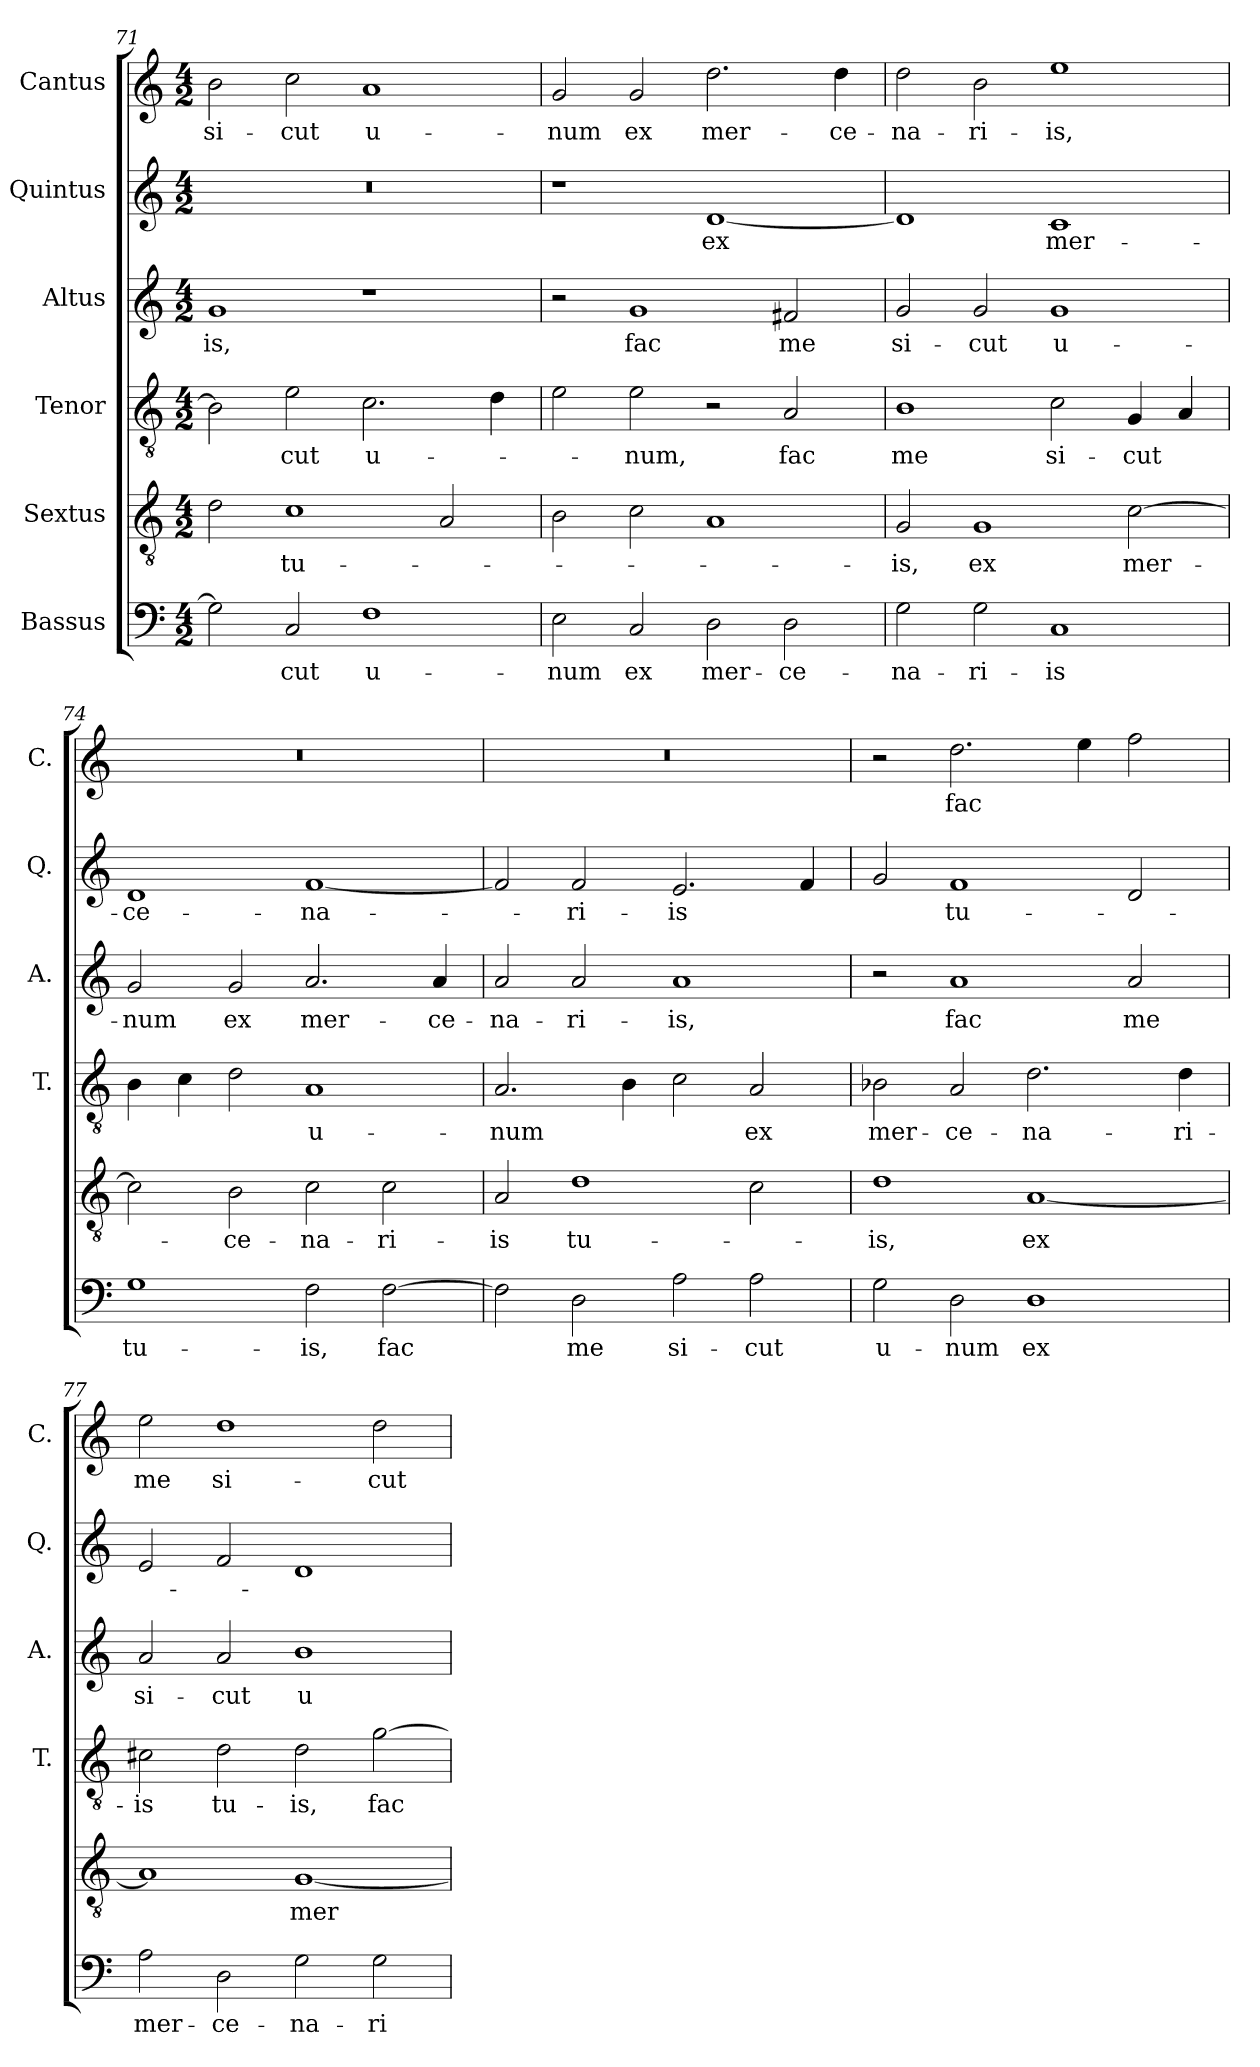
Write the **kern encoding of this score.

**kern	**text	**kern	**text	**kern	**text	**kern	**text	**kern	**text	**kern	**text
*part6	*part6	*part5	*part5	*part4	*part4	*part3	*part3	*part2	*part2	*part1	*part1
*staff6	*staff6	*staff5	*staff5	*staff4	*staff4	*staff3	*staff3	*staff2	*staff2	*staff1	*staff1
*I"Bassus	*	*I"Sextus	*	*I"Tenor	*	*I"Altus	*	*I"Quintus	*	*I"Cantus	*
*	*	*	*	*I'T.	*	*I'A.	*	*I'Q.	*	*I'C.	*
*clefF4	*	*clefGv2	*	*clefGv2	*	*clefG2	*	*clefG2	*	*clefG2	*
*k[]	*	*k[]	*	*k[]	*	*k[]	*	*k[]	*	*k[]	*
*M4/2	*	*M4/2	*	*M4/2	*	*M4/2	*	*M4/2	*	*M4/2	*
=71	=71	=71	=71	=71	=71	=71	=71	=71	=71	=71	=71
2G\]	.	2d\	.	2B\]	.	1g	-is,	0r	.	2b\	si-
2C/	-cut	1c	tu-	2e\	-cut	.	.	.	.	2cc\	-cut
1F	u-	.	.	2.c\	u-	1r	.	.	.	1a	u-
.	.	2A/	.	.	.	.	.	.	.	.	.
.	.	.	.	4d\	.	.	.	.	.	.	.
=72	=72	=72	=72	=72	=72	=72	=72	=72	=72	=72	=72
2E\	-num	2B\	.	2e\	.	2r	.	1r	.	2g/	-num
2C/	ex	2c\	.	2e\	-num,	1g	fac	.	.	2g/	ex
2D\	mer-	1A	.	2r	.	.	.	[1d	ex	2.dd\	mer-
2D\	-ce-	.	.	2A/	fac	2f#X/	me	.	.	.	.
.	.	.	.	.	.	.	.	.	.	4dd\	-ce-
=73	=73	=73	=73	=73	=73	=73	=73	=73	=73	=73	=73
2G\	-na-	2G/	-is,	1B	me	2g/	si-	1d]	.	2dd\	-na-
2G\	-ri-	1G	ex	.	.	2g/	-cut	.	.	2b\	-ri-
1C	-is	.	.	2c\	si-	1g	u-	1c	mer-	1ee	-is,
.	.	[2c\	mer-	4G/	-cut	.	.	.	.	.	.
.	.	.	.	4A/	.	.	.	.	.	.	.
=74	=74	=74	=74	=74	=74	=74	=74	=74	=74	=74	=74
1G	tu-	2c\]	.	4B\	.	2g/	-num	1d	-ce-	0r	.
.	.	.	.	4c\	.	.	.	.	.	.	.
.	.	2B\	-ce-	2d\	.	2g/	ex	.	.	.	.
2F\	-is,	2c\	-na-	1A	u-	2.a/	mer-	[1f	-na-	.	.
[2F\	fac	2c\	-ri-	.	.	.	.	.	.	.	.
.	.	.	.	.	.	4a/	-ce-	.	.	.	.
=75	=75	=75	=75	=75	=75	=75	=75	=75	=75	=75	=75
2F\]	.	2A/	-is	2.A/	-num	2a/	-na-	2f/]	.	0r	.
2D\	me	1d	tu-	.	.	2a/	-ri-	2f/	-ri-	.	.
.	.	.	.	4B\	.	.	.	.	.	.	.
2A\	si-	.	.	2c\	.	1a	-is,	2.e/	-is	.	.
2A\	-cut	2c\	.	2A/	ex	.	.	.	.	.	.
.	.	.	.	.	.	.	.	4f/	.	.	.
!!LO:LB:g=z
=76	=76	=76	=76	=76	=76	=76	=76	=76	=76	=76	=76
2G\	u-	1d	-is,	2B-X\	mer-	2r	.	2g/	.	2r	.
2D\	-num	.	.	2A/	-ce-	1a	fac	1f	tu-	2.dd\	fac
1D	ex	[1A	ex	2.d\	-na-	.	.	.	.	.	.
.	.	.	.	.	.	.	.	.	.	4ee\	.
.	.	.	.	.	.	2a/	me	2d/	.	2ff\	.
.	.	.	.	4d\	-ri-	.	.	.	.	.	.
=77	=77	=77	=77	=77	=77	=77	=77	=77	=77	=77	=77
2A\	mer-	1A]	.	2c#X\	-is	2a/	si-	2e/	.	2ee\	me
2D\	-ce-	.	.	2d\	tu-	2a/	-cut	2f/	.	1dd	si-
2G\	-na-	[1G	mer-	2d\	-is,	1b	u-	1d	.	.	.
2G\	-ri-	.	.	[2g\	fac	.	.	.	.	2dd\	-cut
=	=	=	=	=	=	=	=	=	=	=	=
*-	*-	*-	*-	*-	*-	*-	*-	*-	*-	*-	*-
